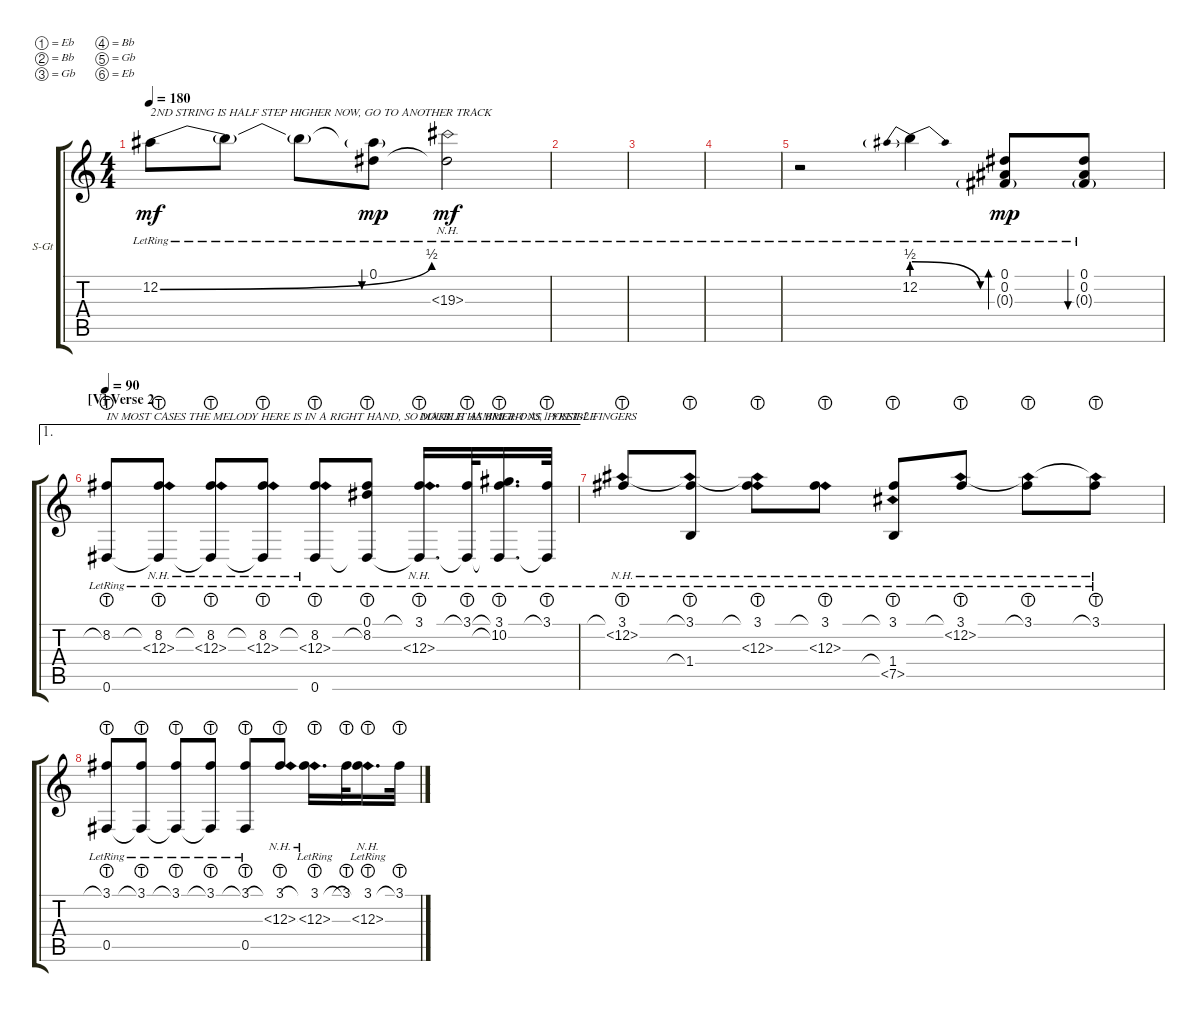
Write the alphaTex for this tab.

\defaultSystemsLayout 4
\bracketExtendMode groupsimilarinstruments
\firstSystemTrackNameOrientation horizontal
\otherSystemsTrackNameOrientation horizontal
\track ("Steel Guitar" "S-Gt") {instrument acousticguitarsteel}
\staff {score tabs}
\tuning (Eb4 Bb3 Gb3 Bb2 Gb2 Eb2)
\ts (4 4)
\tempo 180
\clef g2
\ks c
12.2{be (bend 0 0 52.199999999999996 2) lr}.8{txt "2ND STRING IS HALF STEP HIGHER NOW, GO TO ANOTHER TRACK" dy mf} 12.2{lr t}.8 12.2{lr t}.8 (12.2{lr t} 0.1{lr}).8{bu 30 dy mp} (0.1{lr t} 19.3{nh lr}).2{dy mf} |
|
|
|
r.2 12.2{be (prebendrelease 0 2 30 0) lr}.4 (0.1{lr} 0.2{lr} 0.3{g lr}).8{bd 30 dy mp} (0.2{lr} 0.1{lr} 0.3{g lr}).8{bu 30} |
\ae 1
\section ("V" "Verse 2")
\tempo 90
(8.2{lht} 0.6{lr}).8{txt "IN MOST CASES THE MELODY HERE IS IN A RIGHT HAND, SO MAKE IT AS BRIGHT AS  POSSIBLE"} (8.2{lht} 12.3{nh lr} 0.6{lr t}).8 (8.2{lht} 12.3{nh lr} 0.6{lr t}).8 (8.2{lht} 12.3{nh lr} 0.6{lr t}).8 (8.2{lht} 12.3{nh lr} 0.6{lr}).8 (0.1{lr} 0.6{lr t} 8.2{lht}).8 (3.1{lht} 12.3{nh lr} 0.6{lr t}).16{d txt "DOUBLE HAMMER-ONS,1 FRET-2 FINGERS"} (3.1{lht} 0.6{lr t}).32 (10.2{lht lr} 0.6{lr t} 3.1{lht}).16{d} (3.1{lht} 0.6{lr t}).32 |
(12.2{nh lr} 3.1{lht}).8 (1.4{lht lr} 12.2{nh lr t} 3.1{lht}).8 (12.3{nh lr} 3.1{lht} 12.2{nh lr t}).8 (12.3{nh lr} 3.1{lht}).8 (7.5{nh lr} 3.1{lht} 1.4{lht lr}).8 (12.2{nh lr} 3.1{lht}).8 (3.1{lht} 12.2{nh lr t}).8 (3.1{lht} 12.2{nh lr t}).8 |
(0.5{lr} 3.1{lht}).8 (3.1{lht} 0.5{lr t}).8 (3.1{lht} 0.5{lr t}).8 (3.1{lht} 0.5{lr t}).8 (3.1{lht} 0.5{lr}).8 (3.1{lht} 12.3{nh}).8 (12.3{nh lr} 3.1{lht}).16{d} 3.1{lht}.32 (12.3{nh lr} 3.1{lht}).16{d} 3.1{lht}.32
